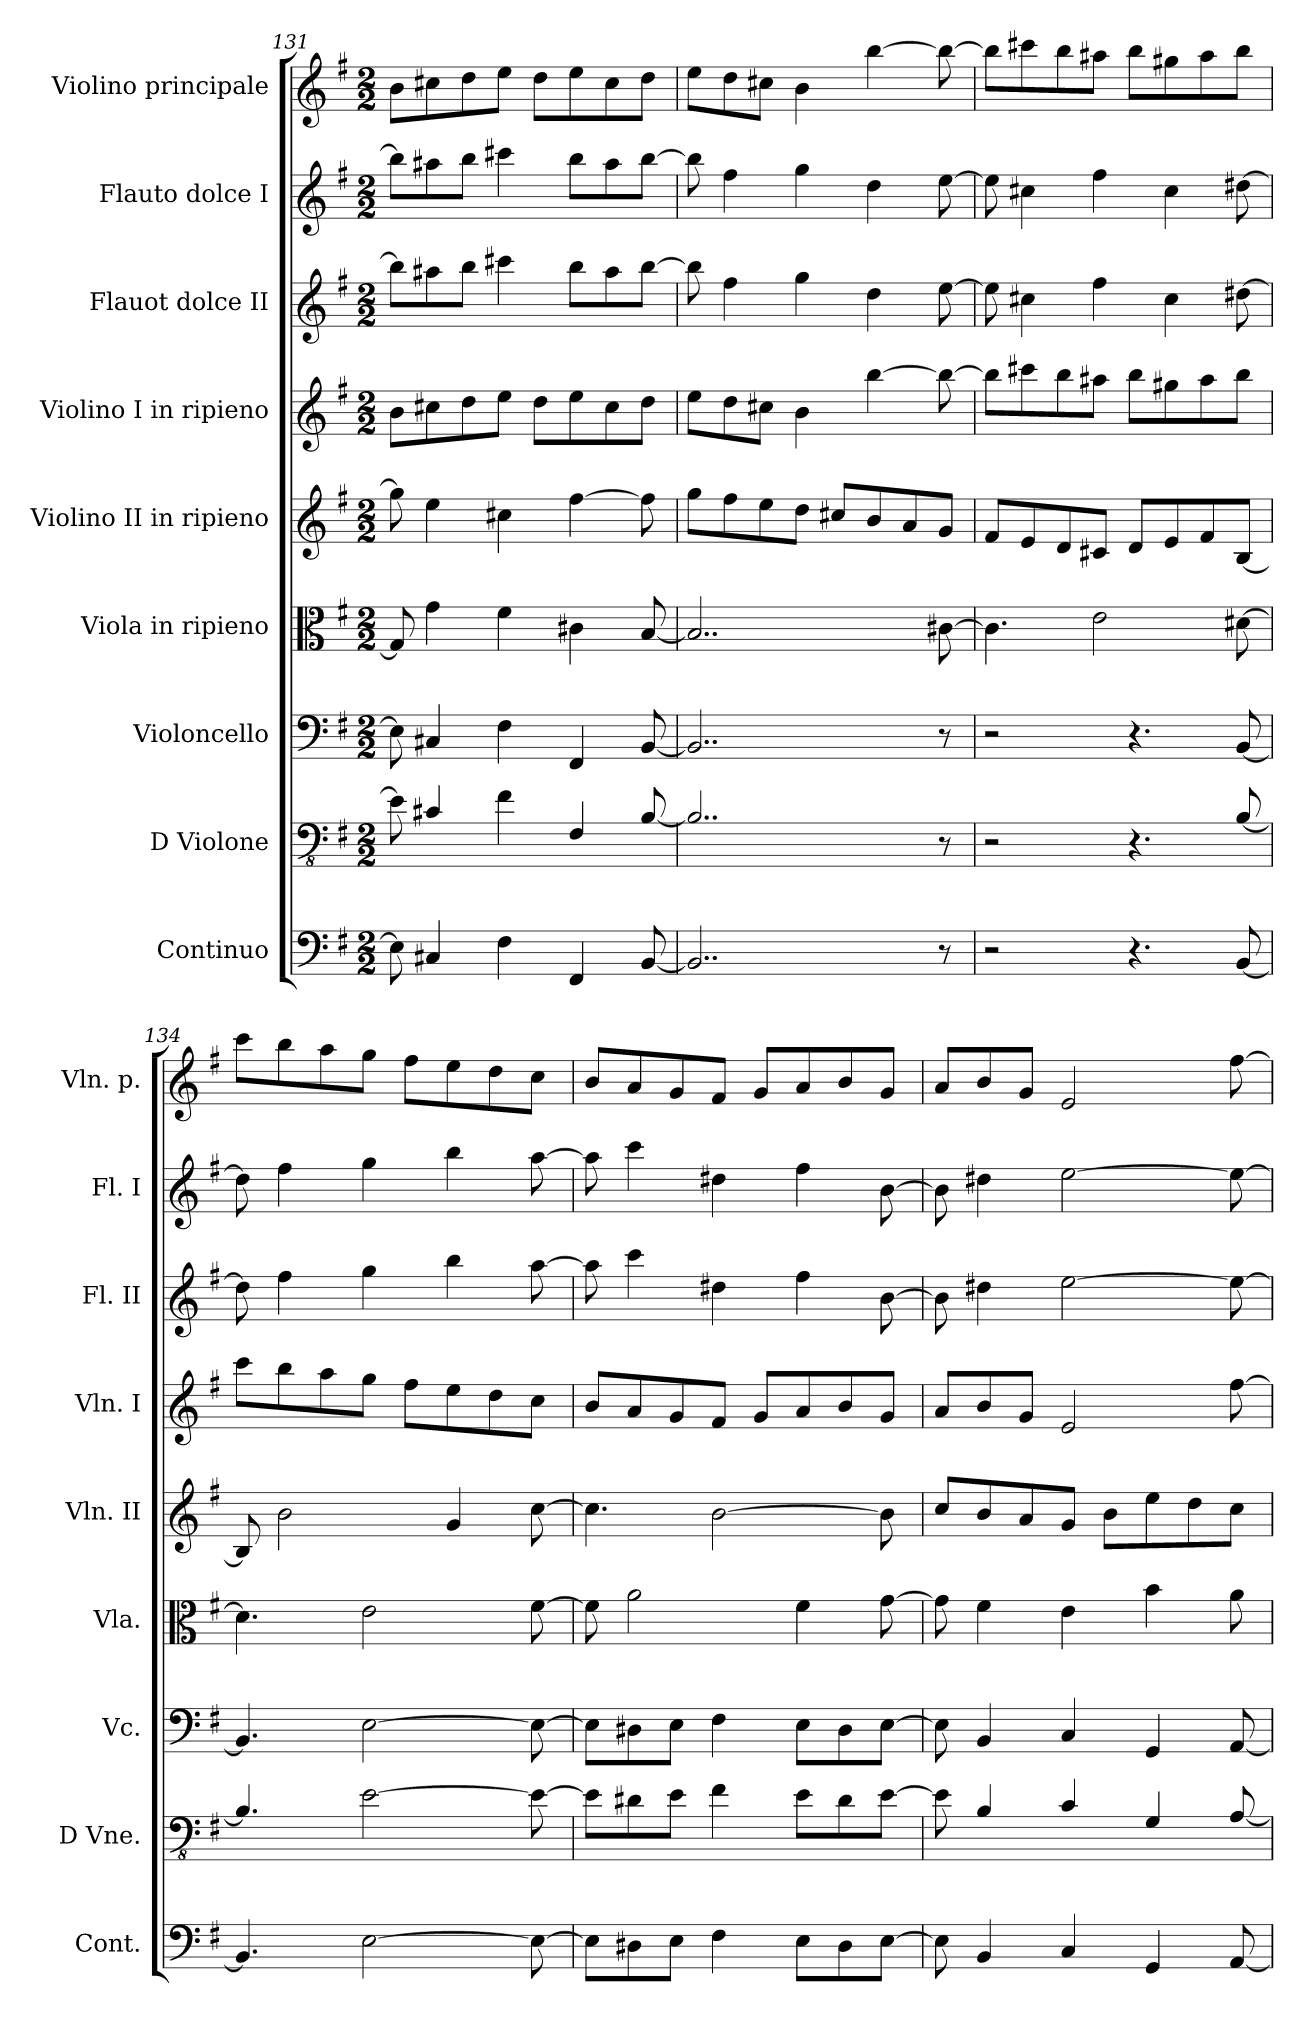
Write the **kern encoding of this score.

**kern	**kern	**kern	**kern	**kern	**kern	**kern	**kern	**kern
*part9	*part8	*part7	*part6	*part5	*part4	*part3	*part2	*part1
*staff9	*staff8	*staff7	*staff6	*staff5	*staff4	*staff3	*staff2	*staff1
*I"Continuo	*I"D Violone	*I"Violoncello	*I"Viola in ripieno	*I"Violino II in ripieno	*I"Violino I in ripieno	*I"Flauot dolce II	*I"Flauto dolce I	*I"Violino principale
*I'Cont.	*I'D Vne.	*I'Vc.	*I'Vla.	*I'Vln. II	*I'Vln. I	*I'Fl. II	*I'Fl. I	*I'Vln. p.
*clefF4	*clefFv4	*clefF4	*clefC3	*clefG2	*clefG2	*clefG2	*clefG2	*clefG2
*	*ITrd7c12	*	*	*	*	*	*	*
*k[f#]	*k[f#]	*k[f#]	*k[f#]	*k[f#]	*k[f#]	*k[f#]	*k[f#]	*k[f#]
*M2/2	*M2/2	*M2/2	*M2/2	*M2/2	*M2/2	*M2/2	*M2/2	*M2/2
=131	=131	=131	=131	=131	=131	=131	=131	=131
8E\]	8EE\]	8E\]	8G/]	8gg\]	8b\L	8bb\L]	8bb\L]	8b\L
4C#X/	4CC#X/	4C#X/	4g\	4ee\	8cc#X\	8aa#X\	8aa#X\	8cc#X\
.	.	.	.	.	8dd\	8bb\J	8bb\J	8dd\
4F#\	4FF#\	4F#\	4f#\	4cc#X\	8ee\J	4ccc#X\	4ccc#X\	8ee\J
.	.	.	.	.	8dd\L	.	.	8dd\L
4FF#/	4FFF#/	4FF#/	4c#X\	[4ff#\	8ee\	8bb\L	8bb\L	8ee\
.	.	.	.	.	8cc#\	8aa#\	8aa#\	8cc#\
[8BB/	[8BBB/	[8BB/	[8B/	8ff#\]	8dd\J	[8bb\J	[8bb\J	8dd\J
!!LO:PB:g=z
=132	=132	=132	=132	=132	=132	=132	=132	=132
2..BB/]	2..BBB/]	2..BB/]	2..B/]	8gg\L	8ee\L	8bb\]	8bb\]	8ee\L
.	.	.	.	8ff#\	8dd\	4ff#\	4ff#\	8dd\
.	.	.	.	8ee\	8cc#X\J	.	.	8cc#X\J
.	.	.	.	8dd\J	4b\	4gg\	4gg\	4b\
.	.	.	.	8cc#X/L	.	.	.	.
.	.	.	.	8b/	[4bb\	4dd\	4dd\	[4bb\
.	.	.	.	8a/	.	.	.	.
8r	8r	8r	[8c#X\	8g/J	8bb\_	[8ee\	[8ee\	8bb\_
=133	=133	=133	=133	=133	=133	=133	=133	=133
2r	2r	2r	4.c#\]	8f#/L	8bb\L]	8ee\]	8ee\]	8bb\L]
.	.	.	.	8e/	8ccc#X\	4cc#X\	4cc#X\	8ccc#X\
.	.	.	.	8d/	8bb\	.	.	8bb\
.	.	.	2e\	8c#X/J	8aa#X\J	4ff#\	4ff#\	8aa#X\J
4.r	4.r	4.r	.	8d/L	8bb\L	.	.	8bb\L
.	.	.	.	8e/	8gg#X\	4cc#\	4cc#\	8gg#X\
.	.	.	.	8f#/	8aa#\	.	.	8aa#\
[8BB/	[8BBB/	[8BB/	[8d#X\	[8B/J	8bb\J	[8dd#X\	[8dd#X\	8bb\J
=134	=134	=134	=134	=134	=134	=134	=134	=134
4.BB/]	4.BBB/]	4.BB/]	4.d#\]	8B/]	8ccc\L	8dd#\]	8dd#\]	8ccc\L
.	.	.	.	2b\	8bb\	4ff#\	4ff#\	8bb\
.	.	.	.	.	8aa\	.	.	8aa\
[2E\	[2EE\	[2E\	2e\	.	8gg\J	4gg\	4gg\	8gg\J
.	.	.	.	.	8ff#\L	.	.	8ff#\L
.	.	.	.	4g/	8ee\	4bb\	4bb\	8ee\
.	.	.	.	.	8dd\	.	.	8dd\
8E\_	8EE\_	8E\_	[8f#\	[8cc\	8cc\J	[8aa\	[8aa\	8cc\J
=135	=135	=135	=135	=135	=135	=135	=135	=135
8E\L]	8EE\L]	8E\L]	8f#\]	4.cc\]	8b/L	8aa\]	8aa\]	8b/L
8D#X\	8DD#X\	8D#X\	2a\	.	8a/	4ccc\	4ccc\	8a/
8E\J	8EE\J	8E\J	.	.	8g/	.	.	8g/
4F#\	4FF#\	4F#\	.	[2b\	8f#/J	4dd#X\	4dd#X\	8f#/J
.	.	.	.	.	8g/L	.	.	8g/L
8E\L	8EE\L	8E\L	4f#\	.	8a/	4ff#\	4ff#\	8a/
8D#\	8DD#\	8D#\	.	.	8b/	.	.	8b/
[8E\J	[8EE\J	[8E\J	[8g\	8b\]	8g/J	[8b\	[8b\	8g/J
!!LO:PB:g=z
=136	=136	=136	=136	=136	=136	=136	=136	=136
8E\]	8EE\]	8E\]	8g\]	8cc/L	8a/L	8b\]	8b\]	8a/L
4BB/	4BBB/	4BB/	4f#\	8b/	8b/	4dd#X\	4dd#X\	8b/
.	.	.	.	8a/	8g/J	.	.	8g/J
4C/	4CC/	4C/	4e\	8g/J	2e/	[2ee\	[2ee\	2e/
.	.	.	.	8b\L	.	.	.	.
4GG/	4GGG/	4GG/	4b\	8ee\	.	.	.	.
.	.	.	.	8dd\	.	.	.	.
[8AA/	[8AAA/	[8AA/	8a\	8cc\J	[8ff#\	8ee\_	8ee\_	[8ff#\
=	=	=	=	=	=	=	=	=
*-	*-	*-	*-	*-	*-	*-	*-	*-
